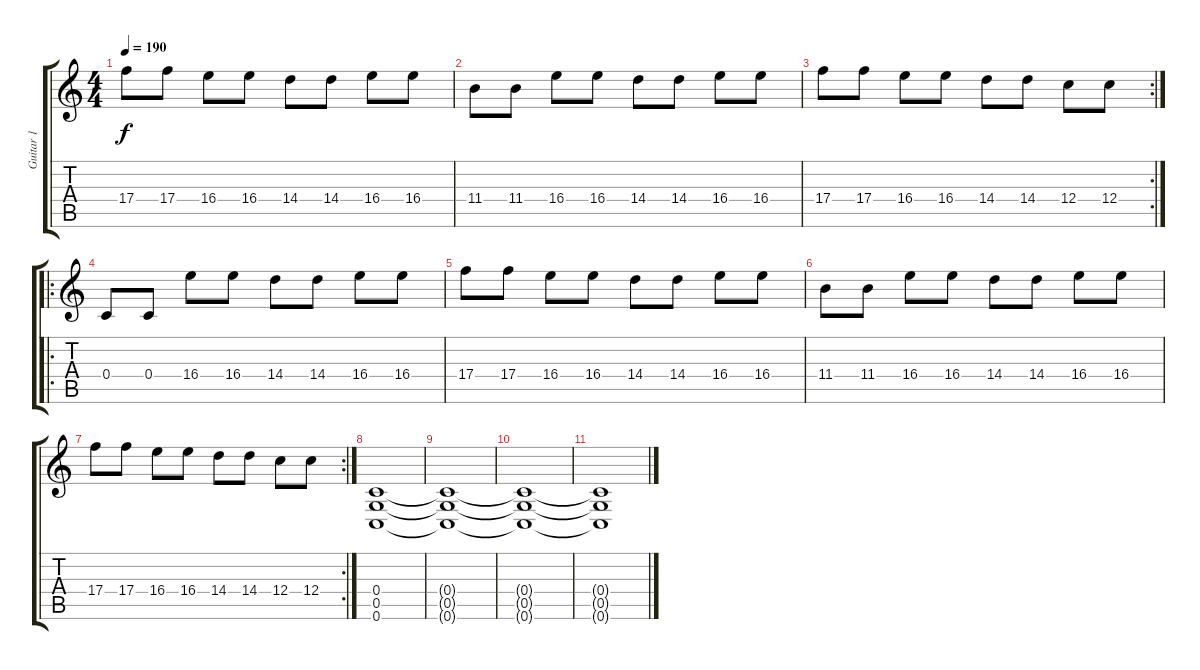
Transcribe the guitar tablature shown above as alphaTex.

\track ("Guitar 1" "Guitar 1") {instrument distortionguitar}
\staff {score tabs}
\tuning (D4 A3 F3 C3 G2 C2) {hide}
\ts (4 4)
\tempo 190
\clef g2
\ks c
17.4.8{dy f} 17.4.8 16.4.8 16.4.8 14.4.8 14.4.8 16.4.8 16.4.8 |
11.4.8 11.4.8 16.4.8 16.4.8 14.4.8 14.4.8 16.4.8 16.4.8 |
\rc 2
17.4.8 17.4.8 16.4.8 16.4.8 14.4.8 14.4.8 12.4.8 12.4.8 |
\ro
0.4.8 0.4.8 16.4.8 16.4.8 14.4.8 14.4.8 16.4.8 16.4.8 |
17.4.8 17.4.8 16.4.8 16.4.8 14.4.8 14.4.8 16.4.8 16.4.8 |
11.4.8 11.4.8 16.4.8 16.4.8 14.4.8 14.4.8 16.4.8 16.4.8 |
\rc 2
17.4.8 17.4.8 16.4.8 16.4.8 14.4.8 14.4.8 12.4.8 12.4.8 |
(0.4 0.5 0.6).1 |
(0.4{t} 0.5{t} 0.6{t}).1 |
(0.4{t} 0.5{t} 0.6{t}).1 |
(0.4{t} 0.5{t} 0.6{t}).1
